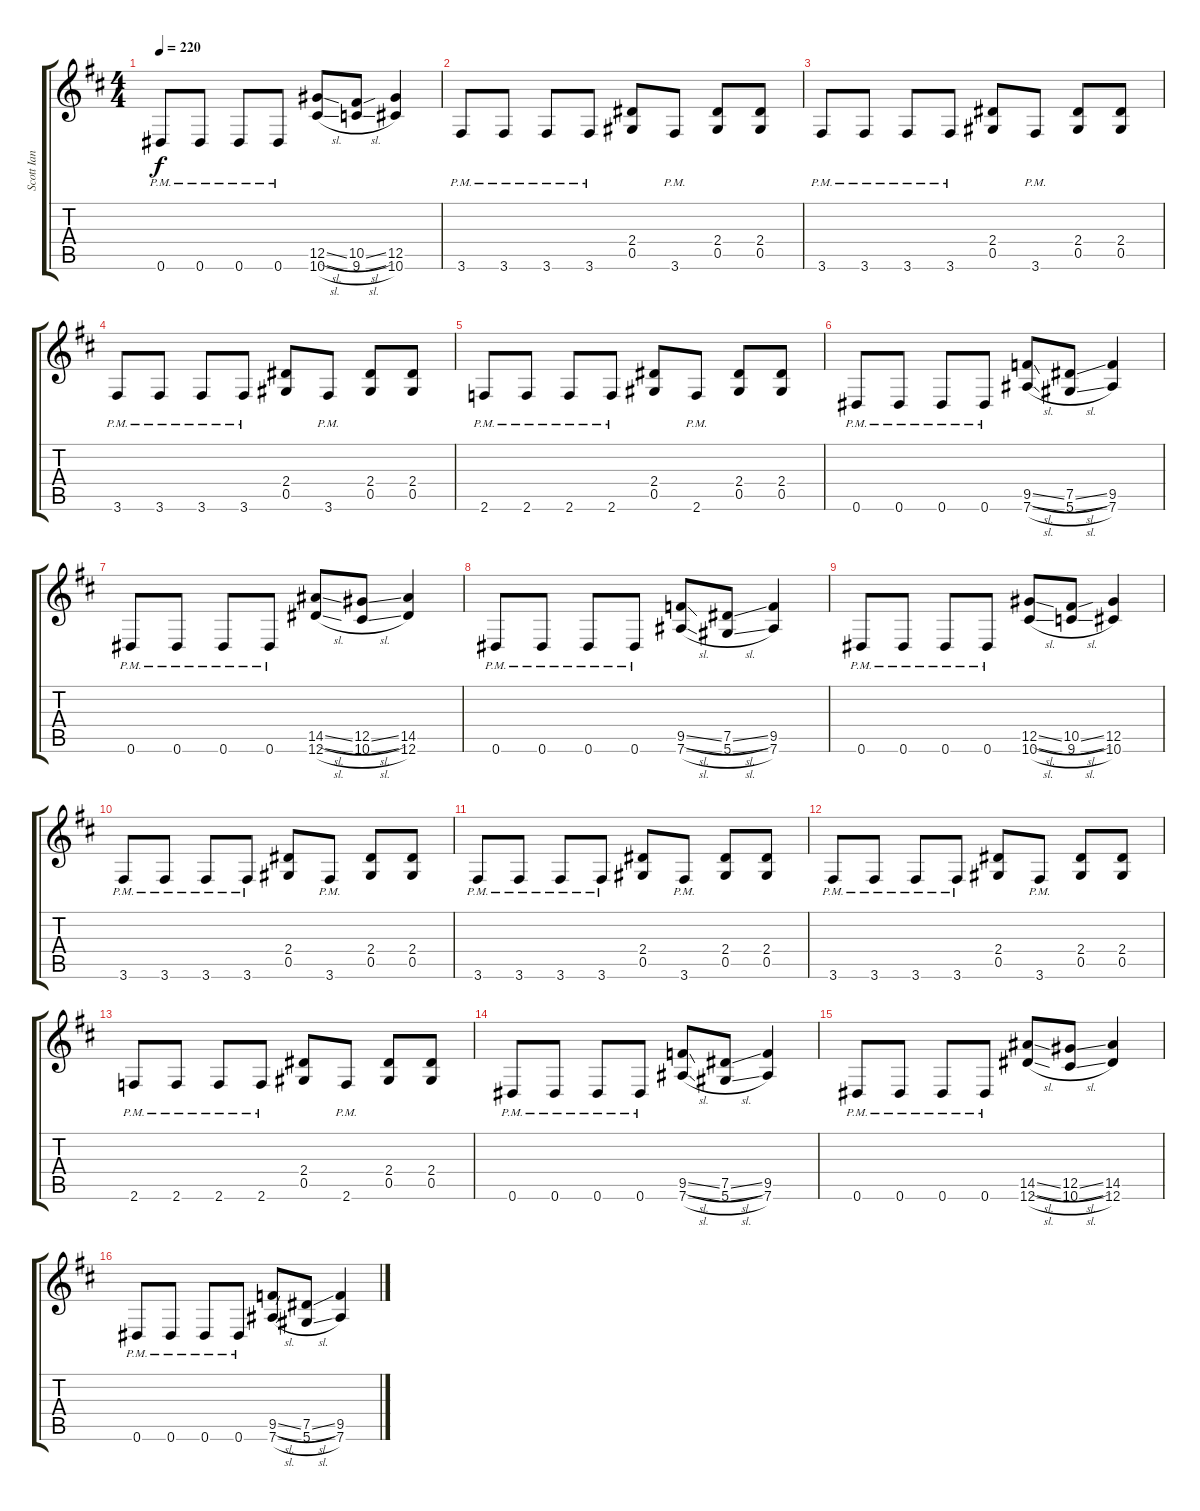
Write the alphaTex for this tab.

\track ("Scott Ian" "Scott Ian") {instrument distortionguitar}
\staff {score tabs}
\tuning (Eb4 Bb3 Gb3 Db3 Ab2 Eb2) {hide}
\ts (4 4)
\tempo 220
\clef g2
\ks d
0.6{pm}.8{dy f} 0.6{pm}.8 0.6{pm}.8 0.6{pm}.8 (12.5{sl} 10.6{sl}).8 (10.5{sl} 9.6{sl}).8 (12.5 10.6).4 |
3.6{pm}.8 3.6{pm}.8 3.6{pm}.8 3.6{pm}.8 (2.4 0.5).8 3.6{pm}.8 (2.4 0.5).8 (2.4 0.5).8 |
3.6{pm}.8 3.6{pm}.8 3.6{pm}.8 3.6{pm}.8 (2.4 0.5).8 3.6{pm}.8 (2.4 0.5).8 (2.4 0.5).8 |
3.6{pm}.8 3.6{pm}.8 3.6{pm}.8 3.6{pm}.8 (2.4 0.5).8 3.6{pm}.8 (2.4 0.5).8 (2.4 0.5).8 |
2.6{pm}.8 2.6{pm}.8 2.6{pm}.8 2.6{pm}.8 (2.4 0.5).8 2.6{pm}.8 (2.4 0.5).8 (2.4 0.5).8 |
0.6{pm}.8 0.6{pm}.8 0.6{pm}.8 0.6{pm}.8 (9.5{sl} 7.6{sl}).8 (7.5{sl} 5.6{sl}).8 (9.5 7.6).4 |
0.6{pm}.8 0.6{pm}.8 0.6{pm}.8 0.6{pm}.8 (14.5{sl} 12.6{sl}).8 (12.5{sl} 10.6{sl}).8 (14.5 12.6).4 |
0.6{pm}.8 0.6{pm}.8 0.6{pm}.8 0.6{pm}.8 (9.5{sl} 7.6{sl}).8 (7.5{sl} 5.6{sl}).8 (9.5 7.6).4 |
0.6{pm}.8 0.6{pm}.8 0.6{pm}.8 0.6{pm}.8 (12.5{sl} 10.6{sl}).8 (10.5{sl} 9.6{sl}).8 (12.5 10.6).4 |
3.6{pm}.8 3.6{pm}.8 3.6{pm}.8 3.6{pm}.8 (2.4 0.5).8 3.6{pm}.8 (2.4 0.5).8 (2.4 0.5).8 |
3.6{pm}.8 3.6{pm}.8 3.6{pm}.8 3.6{pm}.8 (2.4 0.5).8 3.6{pm}.8 (2.4 0.5).8 (2.4 0.5).8 |
3.6{pm}.8 3.6{pm}.8 3.6{pm}.8 3.6{pm}.8 (2.4 0.5).8 3.6{pm}.8 (2.4 0.5).8 (2.4 0.5).8 |
2.6{pm}.8 2.6{pm}.8 2.6{pm}.8 2.6{pm}.8 (2.4 0.5).8 2.6{pm}.8 (2.4 0.5).8 (2.4 0.5).8 |
0.6{pm}.8 0.6{pm}.8 0.6{pm}.8 0.6{pm}.8 (9.5{sl} 7.6{sl}).8 (7.5{sl} 5.6{sl}).8 (9.5 7.6).4 |
0.6{pm}.8 0.6{pm}.8 0.6{pm}.8 0.6{pm}.8 (14.5{sl} 12.6{sl}).8 (12.5{sl} 10.6{sl}).8 (14.5 12.6).4 |
0.6{pm}.8 0.6{pm}.8 0.6{pm}.8 0.6{pm}.8 (9.5{sl} 7.6{sl}).8 (7.5{sl} 5.6{sl}).8 (9.5 7.6).4
